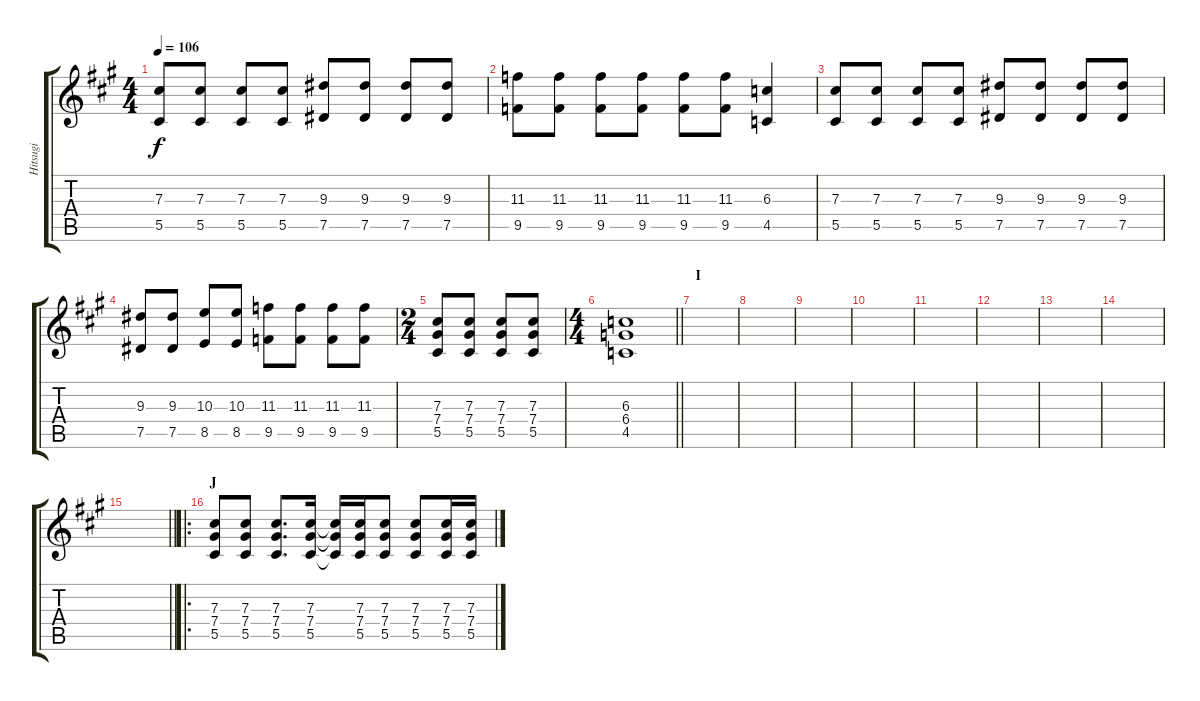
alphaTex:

\track ("Hitsugi" "Hitsugi") {instrument overdrivenguitar}
\staff {score tabs}
\tuning (Eb4 Bb3 Gb3 Db3 Ab2 Eb2) {hide}
\ts (4 4)
\tempo 106
\clef g2
\ks a
(7.3 5.5).8{dy f} (7.3 5.5).8 (7.3 5.5).8 (7.3 5.5).8 (9.3 7.5).8 (9.3 7.5).8 (9.3 7.5).8 (9.3 7.5).8 |
(11.3 9.5).8 (11.3 9.5).8 (11.3 9.5).8 (11.3 9.5).8 (11.3 9.5).8 (11.3 9.5).8 (6.3 4.5).4 |
(7.3 5.5).8 (7.3 5.5).8 (7.3 5.5).8 (7.3 5.5).8 (9.3 7.5).8 (9.3 7.5).8 (9.3 7.5).8 (9.3 7.5).8 |
(9.3 7.5).8 (9.3 7.5).8 (10.3 8.5).8 (10.3 8.5).8 (11.3 9.5).8 (11.3 9.5).8 (11.3 9.5).8 (11.3 9.5).8 |
\ts (2 4)
(7.3 7.4 5.5).8 (7.3 7.4 5.5).8 (7.3 7.4 5.5).8 (7.3 7.4 5.5).8 |
\ts (4 4)
\barLineRight lightlight
(6.3 6.4 4.5).1 |
\section ("" "I")
|
|
|
|
|
|
|
|
\barLineRight lightlight
|
\ro
\section ("" "J")
(7.3 7.4 5.5).8 (7.3 7.4 5.5).8 (7.3 7.4 5.5).8{d} (7.3 7.4 5.5).16 (7.3{t} 7.4{t} 5.5{t}).16 (7.3 7.4 5.5).16 (7.3 7.4 5.5).8 (7.3 7.4 5.5).8 (7.3 7.4 5.5).16 (7.3 7.4 5.5).16
